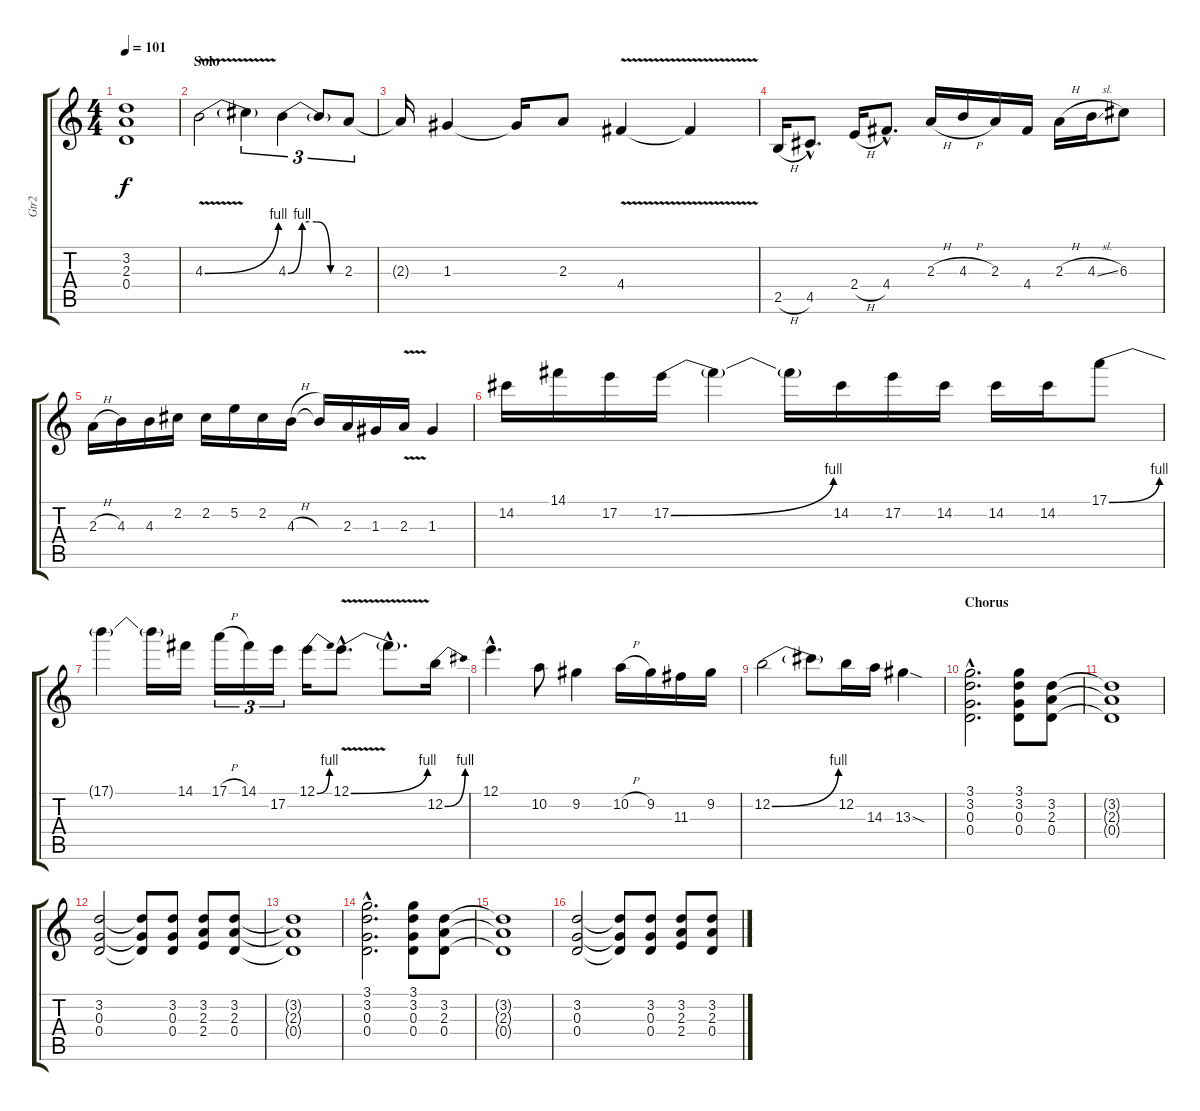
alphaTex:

\track ("Gtr2" "Gtr2") {instrument overdrivenguitar}
\staff {score tabs}
\tuning (E4 B3 G3 D3 A2 E2) {hide}
\ts (4 4)
\tempo 101
\clef g2
\ks c
(3.2{t} 2.3{t} 0.4{t}).1{dy f} |
\section ("" "Solo")
4.3{be (bend 0 0 60 4) v}.2 4.3{t}.4{tu (3 2)} 4.3{be (custom 0 0 15 4 30 4 45 0 60 0)}.4{tu (3 2)} 4.3{t}.8{tu (3 2)} 2.3.8{tu (3 2)} |
2.3{t}.16 1.3.4 1.3{t}.16 2.3.8 4.4{v}.4 4.4{t}.4 |
2.5{h}.16 4.5{hac}.8{d} 2.4{h}.16 4.4{hac}.8{d} 2.3{h}.16 4.3{h}.16 2.3.16 4.4.16 2.3{h}.16 4.3{sl}.16 6.3.8 |
2.3{h}.16 4.3.16 4.3.16 2.2.16 2.2.16 5.2.16 2.2.16 4.3{h}.16 4.3{t}.16 2.3.16 1.3.16 2.3{v}.16 1.3.4 |
14.2.16 14.1.16 17.2.16 17.2{be (bend 0 0 60 4)}.16 17.2{t}.4 17.2{t}.16 14.2.16 17.2.16 14.2.16 14.2.16 14.2.16 17.1{be (bend 0 0 60 4)}.8 |
17.1{t}.4 17.1{t}.16 14.1.16 17.1{h}.16{tu (3 2)} 14.1.16{tu (3 2)} 17.2.16{tu (3 2)} 12.1{be (bend 0 0 60 4)}.16 12.1{be (bend 0 0 60 4) v hac}.8{d} 12.1{hac t}.8{d} 12.2{be (bend 0 0 60 4)}.16 |
12.1{hac}.4{d} 10.2.8 9.2.4 10.2{h}.16 9.2.16 11.3.16 9.2.16 |
12.2{be (bend 0 0 60 4)}.2 12.2{t}.8 12.2.16 14.3.16 13.3{sod}.4 |
\section ("" "Chorus")
(3.1{hac} 3.2{hac} 0.3{hac} 0.4{hac}).2{d} (3.1 3.2 0.3 0.4).8 (3.2 2.3 0.4).8 |
(3.2{t} 2.3{t} 0.4{t}).1 |
(3.2 0.3 0.4).2 (3.2{t} 0.3{t} 0.4{t}).8 (3.2 0.3 0.4).8 (3.2 2.3 2.4).8 (3.2 2.3 0.4).8 |
(3.2{t} 2.3{t} 0.4{t}).1 |
(3.1{hac} 3.2{hac} 0.3{hac} 0.4{hac}).2{d} (3.1 3.2 0.3 0.4).8 (3.2 2.3 0.4).8 |
(3.2{t} 2.3{t} 0.4{t}).1 |
(3.2 0.3 0.4).2 (3.2{t} 0.3{t} 0.4{t}).8 (3.2 0.3 0.4).8 (3.2 2.3 2.4).8 (3.2 2.3 0.4).8
